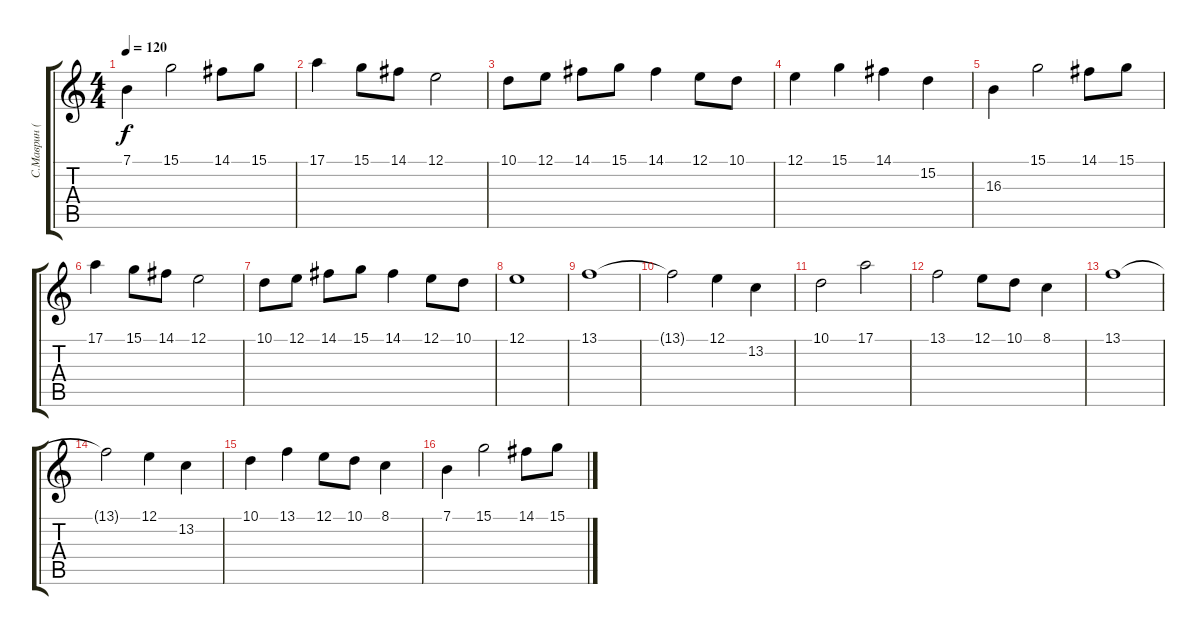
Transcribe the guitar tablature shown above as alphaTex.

\track ("С.Маврин (синтезатор)" "С.Маврин (") {instrument stringensemble1}
\staff {score tabs}
\tuning (E4 B3 G3 D3 A2 E2) {hide}
\ts (4 4)
\tempo 120
\clef g2
\ks c
7.1.4{dy f} 15.1.2 14.1.8 15.1.8 |
17.1.4 15.1.8 14.1.8 12.1.2 |
10.1.8 12.1.8 14.1.8 15.1.8 14.1.4 12.1.8 10.1.8 |
12.1.4 15.1.4 14.1.4 15.2.4 |
16.3.4 15.1.2 14.1.8 15.1.8 |
17.1.4 15.1.8 14.1.8 12.1.2 |
10.1.8 12.1.8 14.1.8 15.1.8 14.1.4 12.1.8 10.1.8 |
12.1.1 |
13.1.1 |
13.1{t}.2 12.1.4 13.2.4 |
10.1.2 17.1.2 |
13.1.2 12.1.8 10.1.8 8.1.4 |
13.1.1 |
13.1{t}.2 12.1.4 13.2.4 |
10.1.4 13.1.4 12.1.8 10.1.8 8.1.4 |
7.1.4 15.1.2 14.1.8 15.1.8
